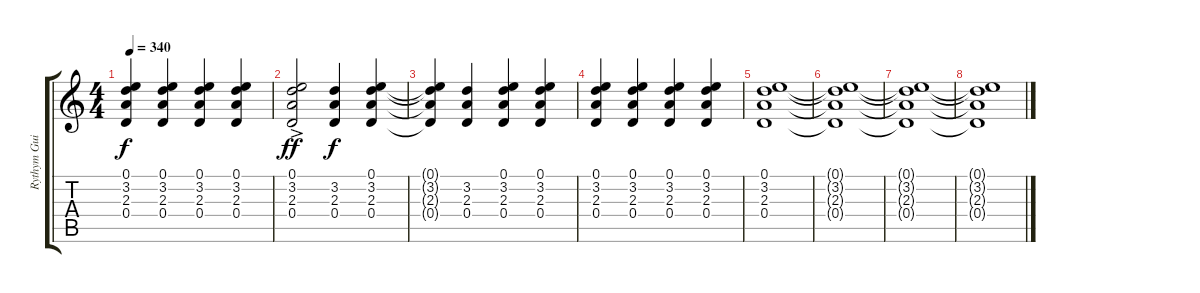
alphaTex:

\track ("Rythym Guitar" "Rythym Gui") {instrument acousticguitarsteel}
\staff {score tabs}
\tuning (E4 B3 G3 D3 A2 E2) {hide}
\ts (4 4)
\tempo 340
\clef g2
\ks c
(0.1 3.2 2.3 0.4).4{dy f} (0.1 3.2 2.3 0.4).4 (0.1 3.2 2.3 0.4).4 (0.1 3.2 2.3 0.4).4 |
(0.1{ac} 3.2{ac} 2.3{ac} 0.4{ac}).2{dy ff} (3.2 2.3 0.4).4{dy f} (0.1 3.2 2.3 0.4).4 |
(0.1{t} 3.2{t} 2.3{t} 0.4{t}).4 (3.2 2.3 0.4).4 (0.1 3.2 2.3 0.4).4 (0.1 3.2 2.3 0.4).4 |
(0.1 3.2 2.3 0.4).4 (0.1 3.2 2.3 0.4).4 (0.1 3.2 2.3 0.4).4 (0.1 3.2 2.3 0.4).4 |
(0.1 3.2 2.3 0.4).1 |
(0.1{t} 3.2{t} 2.3{t} 0.4{t}).1 |
(0.1{t} 3.2{t} 2.3{t} 0.4{t}).1 |
(0.1{t} 3.2{t} 2.3{t} 0.4{t}).1
